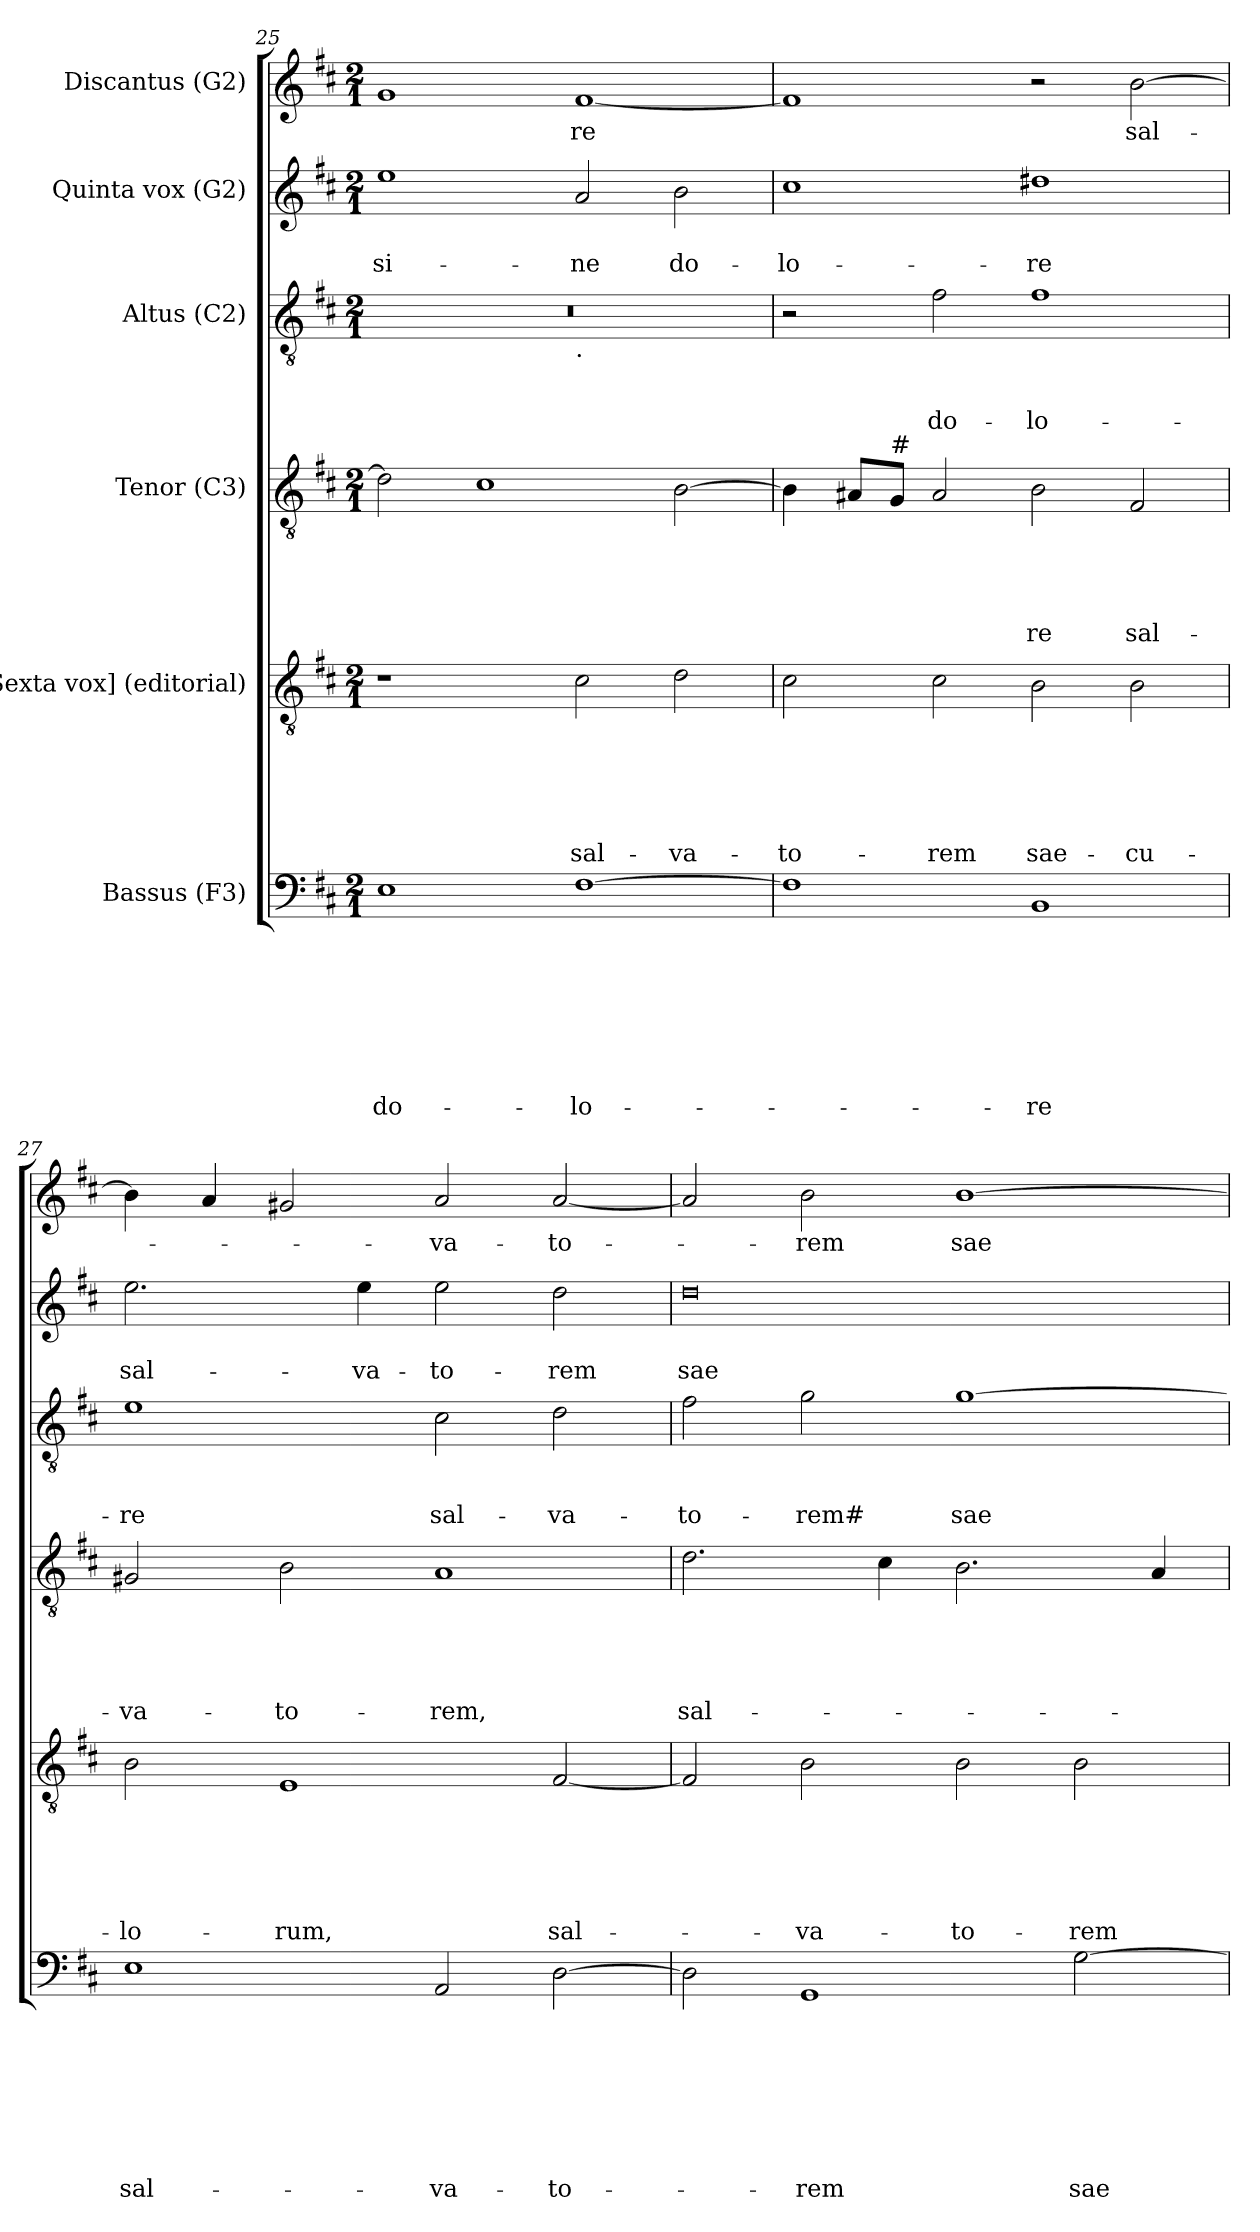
**kern	**text	**text	**text	**text	**text	**text	**text	**text	**kern	**text	**text	**text	**text	**text	**text	**kern	**text	**text	**text	**text	**text	**kern	**text	**text	**text	**kern	**text	**text	**kern	**text
*part6	*part6	*part6	*part6	*part6	*part6	*part6	*part6	*part6	*part5	*part5	*part5	*part5	*part5	*part5	*part5	*part4	*part4	*part4	*part4	*part4	*part4	*part3	*part3	*part3	*part3	*part2	*part2	*part2	*part1	*part1
*staff6	*staff6	*staff6	*staff6	*staff6	*staff6	*staff6	*staff6	*staff6	*staff5	*staff5	*staff5	*staff5	*staff5	*staff5	*staff5	*staff4	*staff4	*staff4	*staff4	*staff4	*staff4	*staff3	*staff3	*staff3	*staff3	*staff2	*staff2	*staff2	*staff1	*staff1
*I"Bassus (F3)	*	*	*	*	*	*	*	*	*I"[Sexta vox] (editorial)	*	*	*	*	*	*	*I"Tenor (C3)	*	*	*	*	*	*I"Altus (C2)	*	*	*	*I"Quinta vox (G2)	*	*	*I"Discantus (G2)	*
*clefF4	*	*	*	*	*	*	*	*	*clefGv2	*	*	*	*	*	*	*clefGv2	*	*	*	*	*	*clefGv2	*	*	*	*clefG2	*	*	*clefG2	*
*k[f#c#]	*	*	*	*	*	*	*	*	*k[f#c#]	*	*	*	*	*	*	*k[f#c#]	*	*	*	*	*	*k[f#c#]	*	*	*	*k[f#c#]	*	*	*k[f#c#]	*
*D:	*	*	*	*	*	*	*	*	*D:	*	*	*	*	*	*	*D:	*	*	*	*	*	*D:	*	*	*	*D:	*	*	*D:	*
*M2/1	*	*	*	*	*	*	*	*	*M2/1	*	*	*	*	*	*	*M2/1	*	*	*	*	*	*M2/1	*	*	*	*M2/1	*	*	*M2/1	*
=25	=25	=25	=25	=25	=25	=25	=25	=25	=25	=25	=25	=25	=25	=25	=25	=25	=25	=25	=25	=25	=25	=25	=25	=25	=25	=25	=25	=25	=25	=25
!	!	!	!	!	!	!	!	!LO:LY:b	!	!	!	!	!	!	!	!	!	!	!	!	!	!	!	!	!	!	!	!LO:LY:b	!	!
*	*	*	*	*	*	*	*	*	*	*	*	*	*	*	*	*	*	*	*	*	*	*^	*	*	*	*	*	*	*	*
1E	.	.	.	.	.	.	.	do-	1r	.	.	.	.	.	.	2d\]	.	.	.	.	.	0r	1ryy	.	.	.	1ee	.	si-	1g	.
.	.	.	.	.	.	.	.	.	.	.	.	.	.	.	.	1c#	.	.	.	.	.	.	.	.	.	.	.	.	.	.	.
!	!	!	!	!	!	!	!	!	!	!	!	!	!	!	!	!	!	!	!	!	!	!	!LO:TX:b:t=.	!	!	!	!	!	!	!	!
!	!	!	!	!	!	!	!	!LO:LY:b	!	!	!	!	!	!	!LO:LY:b	!	!	!	!	!	!	!	!	!	!	!	!	!	!LO:LY:b	!	!LO:LY:b
[>1F#	.	.	.	.	.	.	.	-lo-	2c#\	.	.	.	.	.	sal-	.	.	.	.	.	.	.	1ryy	.	.	.	2a/	.	-ne	[<1f#	-re
!	!	!	!	!	!	!	!	!	!	!	!	!	!	!	!LO:LY:b	!	!	!	!	!	!	!	!	!	!	!	!	!	!LO:LY:b	!	!
.	.	.	.	.	.	.	.	.	2d\	.	.	.	.	.	-va-	[>2B\	.	.	.	.	.	.	.	.	.	.	2b\	.	do-	.	.
=26	=26	=26	=26	=26	=26	=26	=26	=26	=26	=26	=26	=26	=26	=26	=26	=26	=26	=26	=26	=26	=26	=26	=26	=26	=26	=26	=26	=26	=26	=26	=26
!	!	!	!	!	!	!	!	!	!	!	!	!	!	!	!LO:LY:b	!	!	!	!	!	!	!	!	!	!	!	!	!	!LO:LY:b	!	!
*	*	*	*	*	*	*	*	*	*	*	*	*	*	*	*	*	*	*	*	*	*	*v	*v	*	*	*	*	*	*	*	*
1F#]	.	.	.	.	.	.	.	.	2c#\	.	.	.	.	.	-to-	4B\]	.	.	.	.	.	2r	.	.	.	1cc#	.	-lo-	1f#]	.
.	.	.	.	.	.	.	.	.	.	.	.	.	.	.	.	8A#X/L	.	.	.	.	.	.	.	.	.	.	.	.	.	.
!	!	!	!	!	!	!	!	!	!	!	!	!	!	!	!	!LO:TX:a:t=#	!	!	!	!	!	!	!	!	!	!	!	!	!	!
.	.	.	.	.	.	.	.	.	.	.	.	.	.	.	.	8G/J	.	.	.	.	.	.	.	.	.	.	.	.	.	.
!	!	!	!	!	!	!	!	!	!	!	!	!	!	!	!LO:LY:b	!	!	!	!	!	!	!	!	!	!LO:LY:b	!	!	!	!	!
.	.	.	.	.	.	.	.	.	2c#\	.	.	.	.	.	-rem	2A#/	.	.	.	.	.	2f#\	.	.	do-	.	.	.	.	.
!	!	!	!	!	!	!	!	!LO:LY:b	!	!	!	!	!	!	!LO:LY:b	!	!	!	!	!	!LO:LY:b	!	!	!	!LO:LY:b	!	!	!LO:LY:b	!	!
1BB	.	.	.	.	.	.	.	-re	2B\	.	.	.	.	.	sae-	2B\	.	.	.	.	-re	1f#	.	.	-lo-	1dd#X	.	-re	2r	.
!	!	!	!	!	!	!	!	!	!	!	!	!	!	!	!LO:LY:b	!	!	!	!	!	!LO:LY:b	!	!	!	!	!	!	!	!	!LO:LY:b
.	.	.	.	.	.	.	.	.	2B\	.	.	.	.	.	-cu-	2F#/	.	.	.	.	sal-	.	.	.	.	.	.	.	[>2b\	sal-
=27	=27	=27	=27	=27	=27	=27	=27	=27	=27	=27	=27	=27	=27	=27	=27	=27	=27	=27	=27	=27	=27	=27	=27	=27	=27	=27	=27	=27	=27	=27
!	!	!	!	!	!	!	!	!LO:LY:b	!	!	!	!	!	!	!LO:LY:b	!	!	!	!	!	!LO:LY:b	!	!	!	!LO:LY:b	!	!	!LO:LY:b	!	!
1E	.	.	.	.	.	.	.	sal-	2B\	.	.	.	.	.	-lo-	2G#X/	.	.	.	.	-va-	1e	.	.	-re	2.ee\	.	sal-	4b\]	.
.	.	.	.	.	.	.	.	.	.	.	.	.	.	.	.	.	.	.	.	.	.	.	.	.	.	.	.	.	4a/	.
!	!	!	!	!	!	!	!	!	!	!	!	!	!	!	!LO:LY:b	!	!	!	!	!	!LO:LY:b	!	!	!	!	!	!	!	!	!
.	.	.	.	.	.	.	.	.	1E	.	.	.	.	.	-rum,	2B\	.	.	.	.	-to-	.	.	.	.	.	.	.	2g#X/	.
!	!	!	!	!	!	!	!	!	!	!	!	!	!	!	!	!	!	!	!	!	!	!	!	!	!	!	!	!LO:LY:b	!	!
.	.	.	.	.	.	.	.	.	.	.	.	.	.	.	.	.	.	.	.	.	.	.	.	.	.	4ee\	.	-va-	.	.
!	!	!	!	!	!	!	!	!LO:LY:b	!	!	!	!	!	!	!	!	!	!	!	!	!LO:LY:b	!	!	!	!LO:LY:b	!	!	!LO:LY:b:rj	!	!LO:LY:b
2AA/	.	.	.	.	.	.	.	-va-	.	.	.	.	.	.	.	1A	.	.	.	.	-rem,	2c#\	.	.	sal-	2ee\	.	-to-	2a/	-va-
!	!	!	!	!	!	!	!	!LO:LY:b	!	!	!	!	!	!	!LO:LY:b	!	!	!	!	!	!	!	!	!	!LO:LY:b	!	!	!LO:LY:b	!	!LO:LY:b
[<2D\	.	.	.	.	.	.	.	-to-	[<2F#/	.	.	.	.	.	sal-	.	.	.	.	.	.	2d\	.	.	-va-	2dd\	.	-rem	[<2a/	-to-
!!LO:LB:g=z
=28	=28	=28	=28	=28	=28	=28	=28	=28	=28	=28	=28	=28	=28	=28	=28	=28	=28	=28	=28	=28	=28	=28	=28	=28	=28	=28	=28	=28	=28	=28
!	!	!	!	!	!	!	!	!	!	!	!	!	!	!	!	!	!	!	!	!	!LO:LY:b	!	!	!	!LO:LY:b	!	!	!LO:LY:b:rj	!	!
2D\]	.	.	.	.	.	.	.	.	2F#/]	.	.	.	.	.	.	2.d\	.	.	.	.	sal-	2f#\	.	.	-to-	0dd	.	sae-	2a/]	.
!	!	!	!	!	!	!	!	!LO:LY:b	!	!	!	!	!	!	!LO:LY:b	!	!	!	!	!	!	!	!	!	!LO:LY:b	!	!	!	!	!LO:LY:b
1GG	.	.	.	.	.	.	.	-rem	2B\	.	.	.	.	.	-va-	.	.	.	.	.	.	2g\	.	.	-rem#	.	.	.	2b\	-rem
.	.	.	.	.	.	.	.	.	.	.	.	.	.	.	.	4c#\	.	.	.	.	.	.	.	.	.	.	.	.	.	.
!	!	!	!	!	!	!	!	!	!	!	!	!	!	!	!LO:LY:b	!	!	!	!	!	!	!	!	!	!LO:LY:b	!	!	!	!	!LO:LY:b
.	.	.	.	.	.	.	.	.	2B\	.	.	.	.	.	-to-	2.B\	.	.	.	.	.	[>1g	.	.	sae-	.	.	.	[>1b	sae-
!	!	!	!	!	!	!	!	!LO:LY:b	!	!	!	!	!	!	!LO:LY:b	!	!	!	!	!	!	!	!	!	!	!	!	!	!	!
[>2G\	.	.	.	.	.	.	.	sae-	2B\	.	.	.	.	.	-rem	.	.	.	.	.	.	.	.	.	.	.	.	.	.	.
.	.	.	.	.	.	.	.	.	.	.	.	.	.	.	.	4A/	.	.	.	.	.	.	.	.	.	.	.	.	.	.
=	=	=	=	=	=	=	=	=	=	=	=	=	=	=	=	=	=	=	=	=	=	=	=	=	=	=	=	=	=	=
*-	*-	*-	*-	*-	*-	*-	*-	*-	*-	*-	*-	*-	*-	*-	*-	*-	*-	*-	*-	*-	*-	*-	*-	*-	*-	*-	*-	*-	*-	*-
